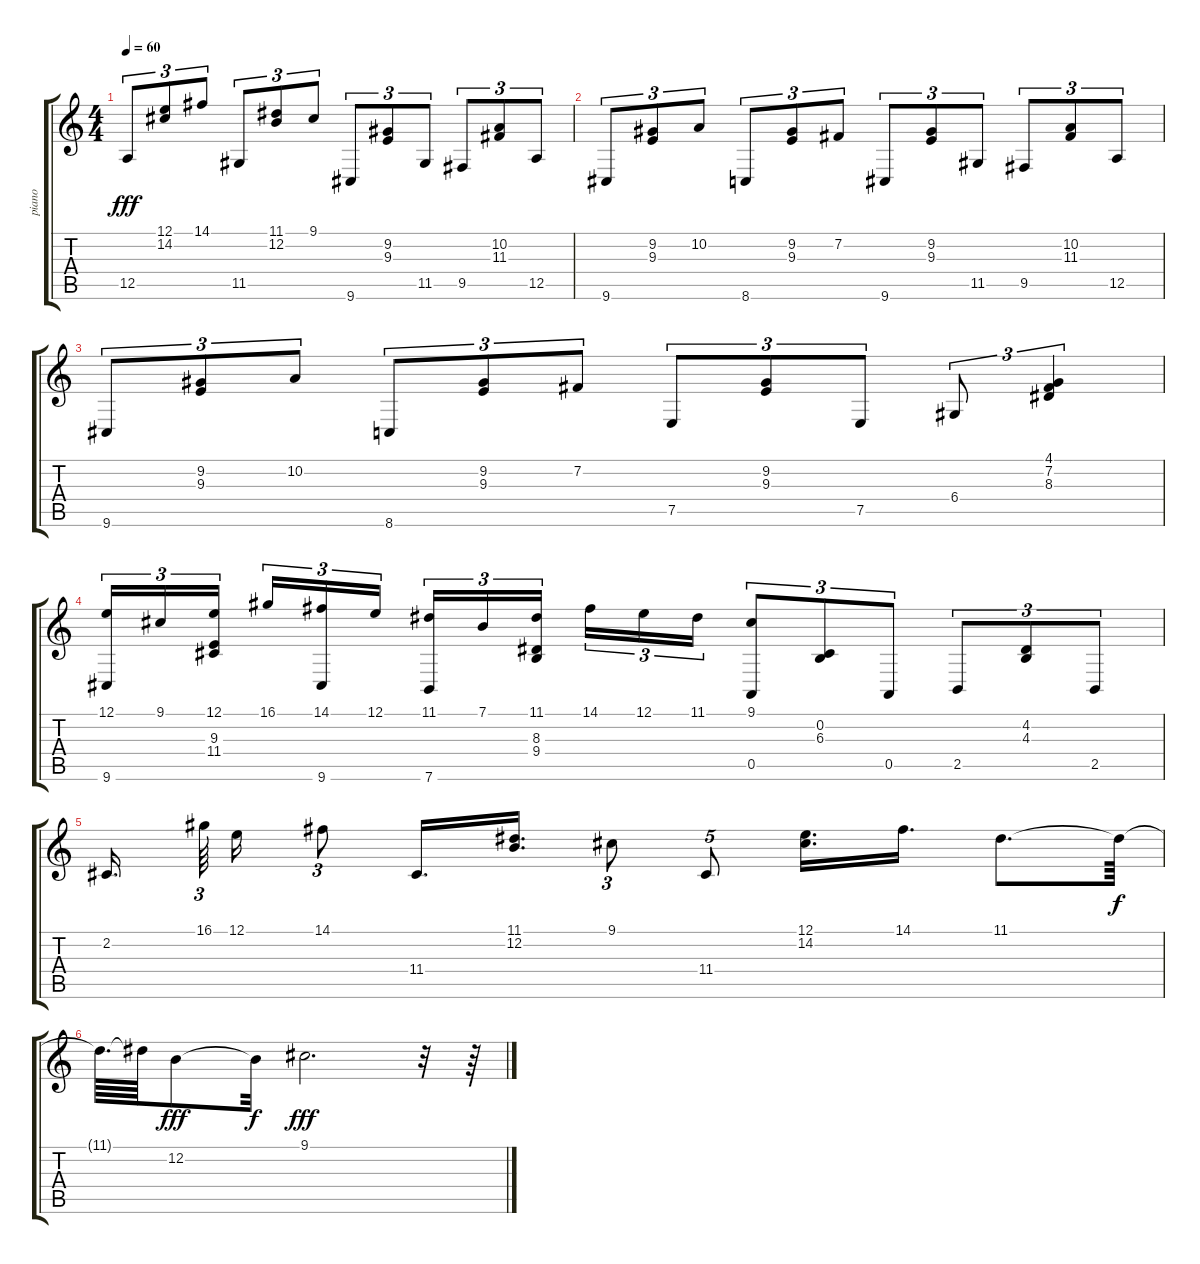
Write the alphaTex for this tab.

\track ("piano" "piano") {instrument acousticgrandpiano}
\staff {score tabs}
\tuning (E4 B3 G3 D3 A2 E2) {hide}
\ts (4 4)
\tempo 60
\clef g2
\ks c
12.5.8{tu (3 2) dy fff} (12.1 14.2).8{tu (3 2)} 14.1.8{tu (3 2)} 11.5.8{tu (3 2)} (11.1 12.2).8{tu (3 2)} 9.1.8{tu (3 2)} 9.6.8{tu (3 2)} (9.2 9.3).8{tu (3 2)} 11.5.8{tu (3 2)} 9.5.8{tu (3 2)} (10.2 11.3).8{tu (3 2)} 12.5.8{tu (3 2)} |
9.6.8{tu (3 2)} (9.2 9.3).8{tu (3 2)} 10.2.8{tu (3 2)} 8.6.8{tu (3 2)} (9.2 9.3).8{tu (3 2)} 7.2.8{tu (3 2)} 9.6.8{tu (3 2)} (9.2 9.3).8{tu (3 2)} 11.5.8{tu (3 2)} 9.5.8{tu (3 2)} (10.2 11.3).8{tu (3 2)} 12.5.8{tu (3 2)} |
9.6.8{tu (3 2)} (9.2 9.3).8{tu (3 2)} 10.2.8{tu (3 2)} 8.6.8{tu (3 2)} (9.2 9.3).8{tu (3 2)} 7.2.8{tu (3 2)} 7.5.8{tu (3 2)} (9.2 9.3).8{tu (3 2)} 7.5.8{tu (3 2)} 6.4.8{tu (3 2)} (4.1 7.2 8.3).4{tu (3 2)} |
(12.1 9.6).16{tu (3 2)} 9.1.16{tu (3 2)} (12.1 9.3 11.4).16{tu (3 2) beam splitsecondary} 16.1.16{tu (3 2)} (14.1 9.6).16{tu (3 2)} 12.1.16{tu (3 2)} (11.1 7.6).16{tu (3 2)} 7.1.16{tu (3 2)} (11.1 8.3 9.4).16{tu (3 2) beam splitsecondary} 14.1.16{tu (3 2)} 12.1.16{tu (3 2)} 11.1.16{tu (3 2)} (9.1 0.5).8{tu (3 2)} (0.2 6.3).8{tu (3 2)} 0.5.8{tu (3 2)} 2.5.8{tu (3 2)} (4.2 4.3).8{tu (3 2)} 2.5.8{tu (3 2)} |
2.2.16{d beam splitsecondary} 16.1.64{tu (3 2) beam splitsecondary} 12.1.16 14.1.8{tu (3 2)} 11.4.16{d} (11.1 12.2).16{d} 9.1.8{tu (3 2)} 11.4.8{tu (5 4)} (12.1 14.2).16{d} 14.1.16{d} 11.1.8{d} 11.1{t}.64{dy f} |
11.1{t}.64{d} 11.1{t}.64 12.2.8{dy fff} 12.2{t}.32{dy f} 9.1.2{d dy fff} r.32 r.64
